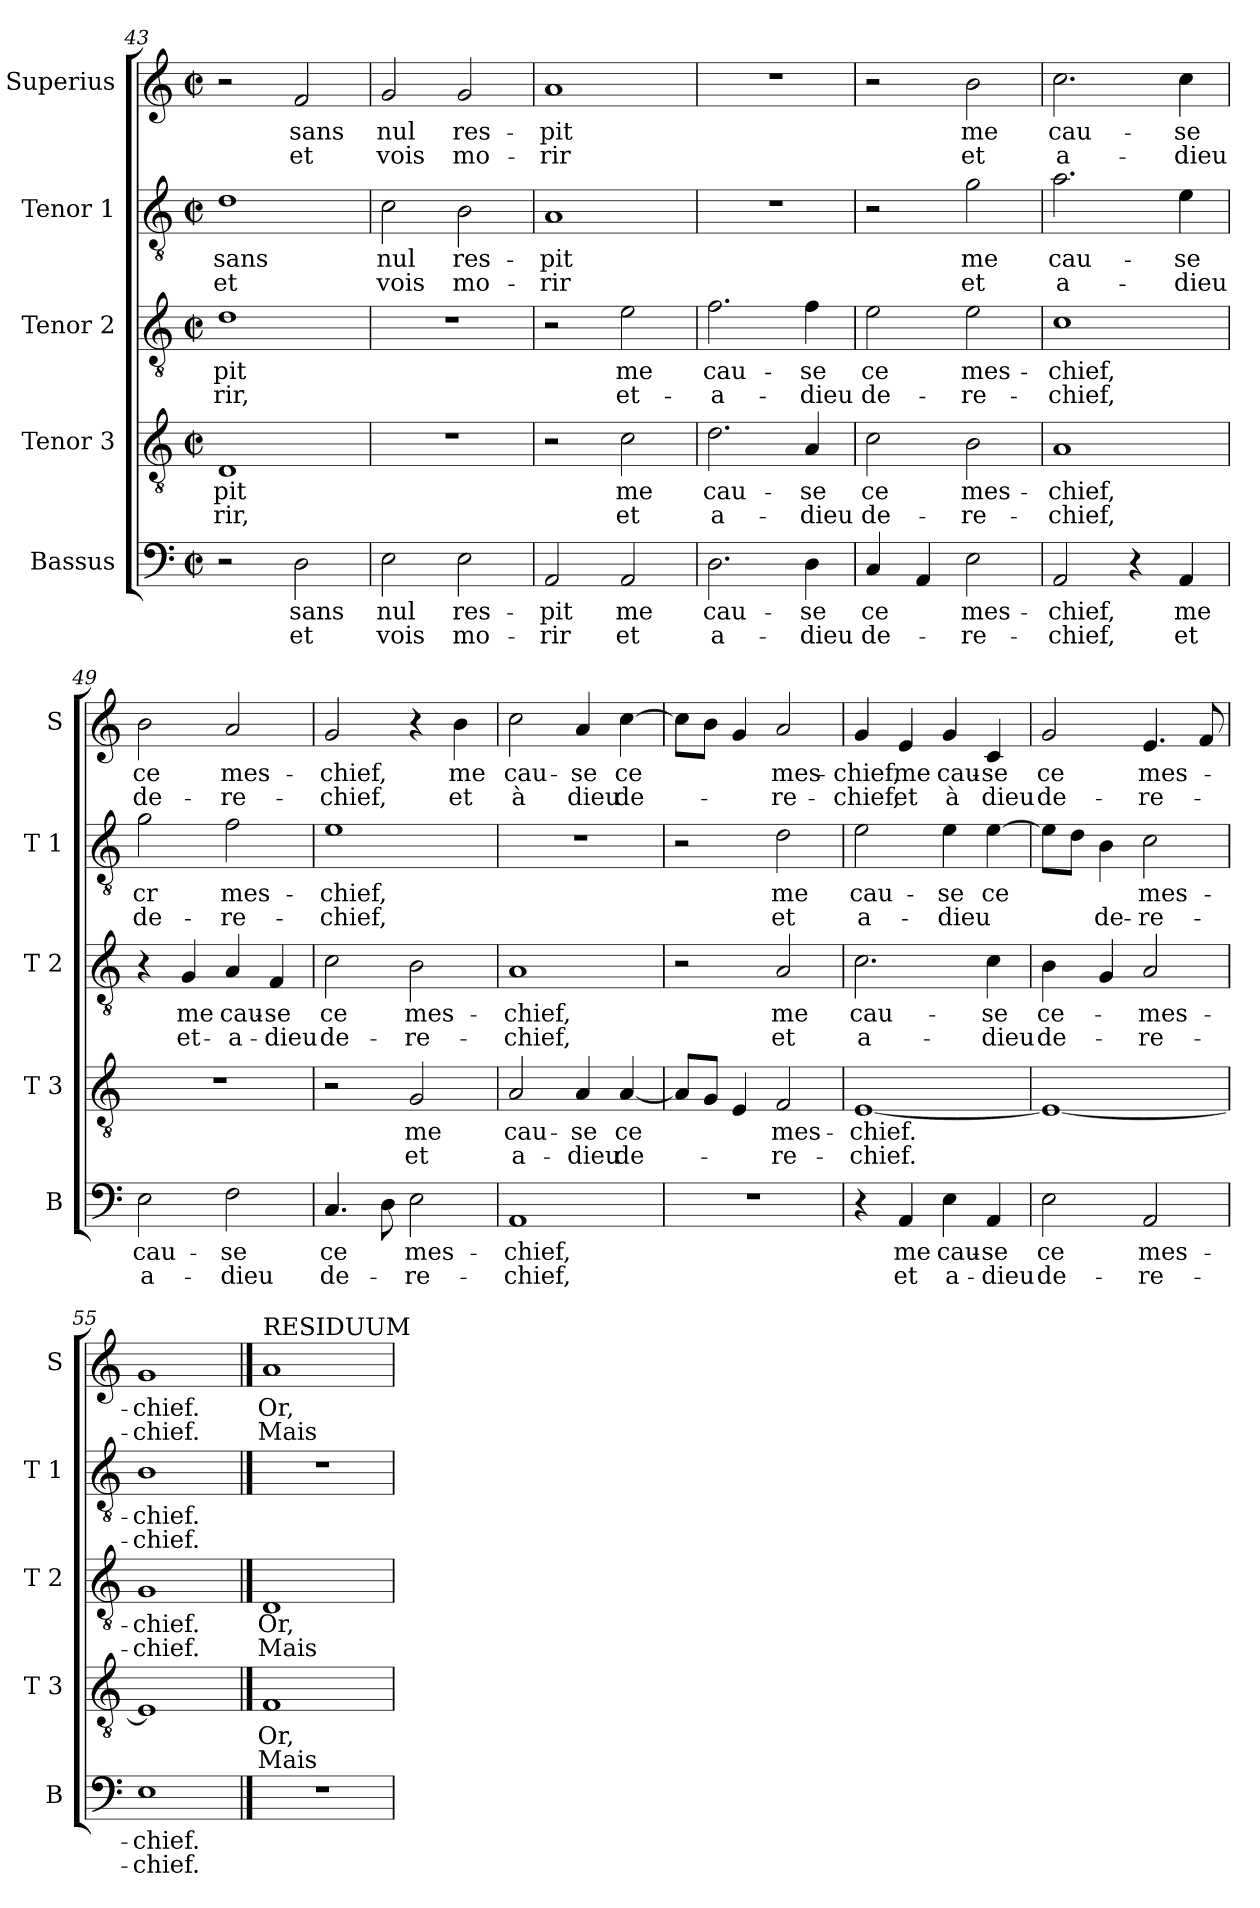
**kern	**text	**text	**kern	**text	**text	**kern	**text	**text	**kern	**text	**text	**kern	**text	**text
*part5	*part5	*part5	*part4	*part4	*part4	*part3	*part3	*part3	*part2	*part2	*part2	*part1	*part1	*part1
*staff5	*staff5	*staff5	*staff4	*staff4	*staff4	*staff3	*staff3	*staff3	*staff2	*staff2	*staff2	*staff1	*staff1	*staff1
*I"Bassus	*	*	*I"Tenor 3	*	*	*I"Tenor 2	*	*	*I"Tenor 1	*	*	*I"Superius	*	*
*I'B	*	*	*I'T 3	*	*	*I'T 2	*	*	*I'T 1	*	*	*I'S	*	*
*clefF4	*	*	*clefGv2	*	*	*clefGv2	*	*	*clefGv2	*	*	*clefG2	*	*
*k[]	*	*	*k[]	*	*	*k[]	*	*	*k[]	*	*	*k[]	*	*
*C:	*	*	*C:	*	*	*C:	*	*	*C:	*	*	*C:	*	*
*M2/2	*	*	*M2/2	*	*	*M2/2	*	*	*M2/2	*	*	*M2/2	*	*
*met(c|)	*	*	*met(c|)	*	*	*met(c|)	*	*	*met(c|)	*	*	*met(c|)	*	*
=43	=43	=43	=43	=43	=43	=43	=43	=43	=43	=43	=43	=43	=43	=43
2r	.	.	1D	-pit	-rir,	1d	-pit	-rir,	1d	sans	et	2r	.	.
2D\	sans	et	.	.	.	.	.	.	.	.	.	2f/	sans	et
!!LO:LB:g=z
=44	=44	=44	=44	=44	=44	=44	=44	=44	=44	=44	=44	=44	=44	=44
2E\	nul	vois	1r	.	.	1r	.	.	2c\	nul	vois	2g/	nul	vois
2E\	res-	mo-	.	.	.	.	.	.	2B\	res-	mo-	2g/	res-	mo-
=45	=45	=45	=45	=45	=45	=45	=45	=45	=45	=45	=45	=45	=45	=45
2AA/	-pit	-rir	2r	.	.	2r	.	.	1A	-pit	-rir	1a	-pit	-rir
2AA/	me	et	2c\	me	et	2e\	me	et-	.	.	.	.	.	.
=46	=46	=46	=46	=46	=46	=46	=46	=46	=46	=46	=46	=46	=46	=46
2.D\	cau-	a-	2.d\	cau-	a-	2.f\	cau-	-a-	1r	.	.	1r	.	.
4D\	-se	-dieu	4A/	-se	-dieu	4f\	-se	-dieu	.	.	.	.	.	.
=47	=47	=47	=47	=47	=47	=47	=47	=47	=47	=47	=47	=47	=47	=47
4C/	ce	de-	2c\	ce	de-	2e\	ce	de-	2r	.	.	2r	.	.
4AA/	.	.	.	.	.	.	.	.	.	.	.	.	.	.
2E\	mes-	-re-	2B\	mes-	-re-	2e\	mes-	-re-	2g\	me	et	2b\	me	et
=48	=48	=48	=48	=48	=48	=48	=48	=48	=48	=48	=48	=48	=48	=48
2AA/	-chief,	-chief,	1A	-chief,	-chief,	1c	-chief,	-chief,	2.a\	cau-	a-	2.cc\	cau-	a-
4r	.	.	.	.	.	.	.	.	.	.	.	.	.	.
4AA/	me	et	.	.	.	.	.	.	4e\	-se	-dieu	4cc\	-se	-dieu
=49	=49	=49	=49	=49	=49	=49	=49	=49	=49	=49	=49	=49	=49	=49
2E\	cau-	a-	1r	.	.	4r	.	.	2g\	cr	de-	2b\	ce	de-
.	.	.	.	.	.	4G/	me	et-	.	.	.	.	.	.
2F\	-se	-dieu	.	.	.	4A/	cau-	-a-	2f\	mes-	-re-	2a/	mes-	-re-
.	.	.	.	.	.	4F/	-se	-dieu	.	.	.	.	.	.
!!LO:PB:g=z
=50	=50	=50	=50	=50	=50	=50	=50	=50	=50	=50	=50	=50	=50	=50
4.C/	ce	de-	2r	.	.	2c\	ce	de-	1e	-chief,	-chief,	2g/	-chief,	-chief,
8D\	.	.	.	.	.	.	.	.	.	.	.	.	.	.
2E\	mes-	-re-	2G/	me	et	2B\	mes-	-re-	.	.	.	4r	.	.
.	.	.	.	.	.	.	.	.	.	.	.	4b\	me	et
=51	=51	=51	=51	=51	=51	=51	=51	=51	=51	=51	=51	=51	=51	=51
1AA	-chief,	-chief,	2A/	cau-	a-	1A	-chief,	-chief,	1r	.	.	2cc\	cau-	à
.	.	.	4A/	-se	-dieu	.	.	.	.	.	.	4a/	-se	dieu
.	.	.	[4A/	ce	de-	.	.	.	.	.	.	[4cc\	ce	de-
=52	=52	=52	=52	=52	=52	=52	=52	=52	=52	=52	=52	=52	=52	=52
1r	.	.	8A/L]	.	.	2r	.	.	2r	.	.	8cc\L]	.	.
.	.	.	8G/J	.	.	.	.	.	.	.	.	8b\J	.	.
.	.	.	4E/	.	.	.	.	.	.	.	.	4g/	.	.
.	.	.	2F/	mes-	-re-	2A/	me	et	2d\	me	et	2a/	mes-	-re-
=53	=53	=53	=53	=53	=53	=53	=53	=53	=53	=53	=53	=53	=53	=53
4r	.	.	[1E	-chief.	-chief.	2.c\	cau-	a-	2e\	cau-	a-	4g/	-chief,	-chief,
4AA/	me	et	.	.	.	.	.	.	.	.	.	4e/	me	et
4E\	cau-	a-	.	.	.	.	.	.	4e\	-se	-dieu	4g/	cau-	à
4AA/	-se	-dieu	.	.	.	4c\	-se	-dieu	[4e\	ce	.	4c/	-se	dieu
=54	=54	=54	=54	=54	=54	=54	=54	=54	=54	=54	=54	=54	=54	=54
2E\	ce	de-	1E_	.	.	4B\	ce-	de-	8e\L]	.	.	2g/	ce	de-
.	.	.	.	.	.	.	.	.	8d\J	.	.	.	.	.
.	.	.	.	.	.	4G/	.	.	4B\	.	de-	.	.	.
2AA/	mes-	-re-	.	.	.	2A/	-mes-	-re-	2c\	mes-	-re-	4.e/	mes-	-re-
.	.	.	.	.	.	.	.	.	.	.	.	8f/	.	.
=55	=55	=55	=55	=55	=55	=55	=55	=55	=55	=55	=55	=55	=55	=55
1E	-chief.	-chief.	1E]	.	.	1G	-chief.	-chief.	1B	-chief.	-chief.	1g	-chief.	-chief.
!!LO:LB:g=z
==56	==56	==56	==56	==56	==56	==56	==56	==56	==56	==56	==56	==56	==56	==56
!	!	!	!	!	!	!	!	!	!	!	!	!LO:TX:a:t=RESIDUUM	!	!
1r	.	.	1F	Or,	Mais	1D	Or,	Mais	1r	.	.	1a	Or,	Mais
=	=	=	=	=	=	=	=	=	=	=	=	=	=	=
*-	*-	*-	*-	*-	*-	*-	*-	*-	*-	*-	*-	*-	*-	*-
